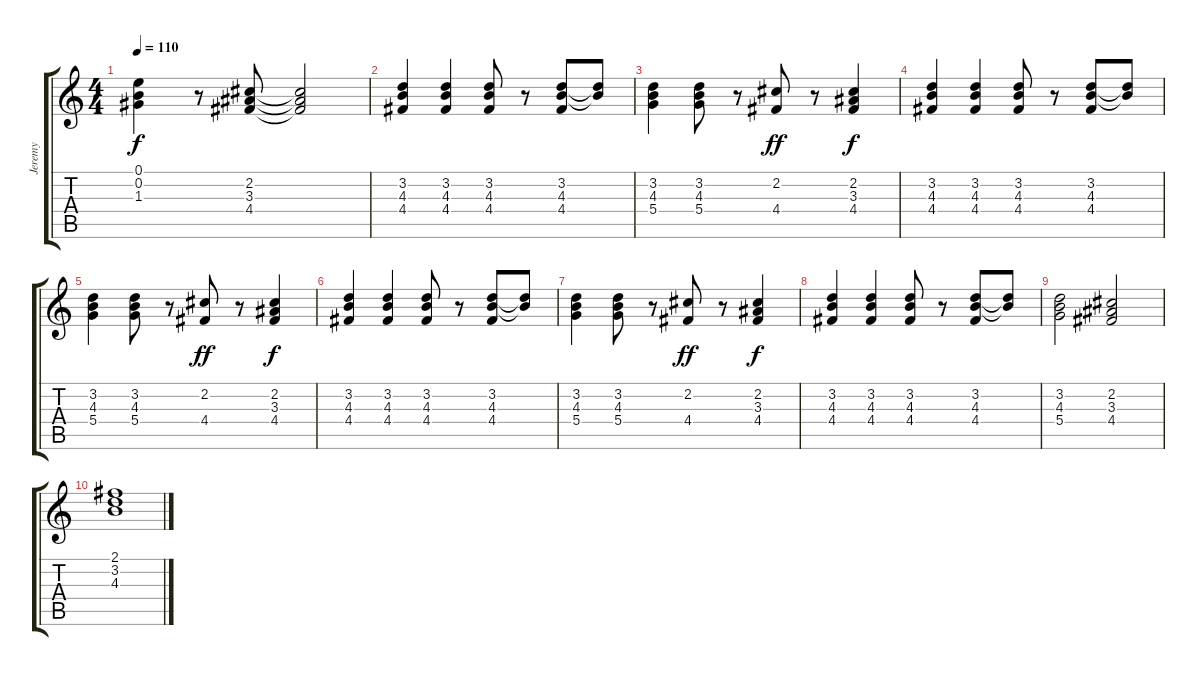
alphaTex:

\track ("Jeremy" "Jeremy") {instrument electricguitarjazz}
\staff {score tabs}
\tuning (E4 B3 G3 D3 A2 E2) {hide}
\ts (4 4)
\tempo 110
\clef g2
\ks c
(0.1 0.2 1.3).4{dy f} r.8 (2.2 3.3 4.4).8 (2.2{t} 3.3{t} 4.4{t}).2 |
(3.2 4.3 4.4).4 (3.2 4.3 4.4).4 (3.2 4.3 4.4).8 r.8 (3.2 4.3 4.4).8 (3.2{t} 4.3{t}).8 |
(3.2 4.3 5.4).4 (3.2 4.3 5.4).8 r.8 (2.2 4.4).8{dy ff} r.8 (2.2 3.3 4.4).4{dy f} |
(3.2 4.3 4.4).4 (3.2 4.3 4.4).4 (3.2 4.3 4.4).8 r.8 (3.2 4.3 4.4).8 (3.2{t} 4.3{t}).8 |
(3.2 4.3 5.4).4 (3.2 4.3 5.4).8 r.8 (2.2 4.4).8{dy ff} r.8 (2.2 3.3 4.4).4{dy f} |
(3.2 4.3 4.4).4 (3.2 4.3 4.4).4 (3.2 4.3 4.4).8 r.8 (3.2 4.3 4.4).8 (3.2{t} 4.3{t}).8 |
(3.2 4.3 5.4).4 (3.2 4.3 5.4).8 r.8 (2.2 4.4).8{dy ff} r.8 (2.2 3.3 4.4).4{dy f} |
(3.2 4.3 4.4).4 (3.2 4.3 4.4).4 (3.2 4.3 4.4).8 r.8 (3.2 4.3 4.4).8 (3.2{t} 4.3{t}).8 |
(3.2 4.3 5.4).2 (2.2 3.3 4.4).2 |
(2.1 3.2 4.3).1
